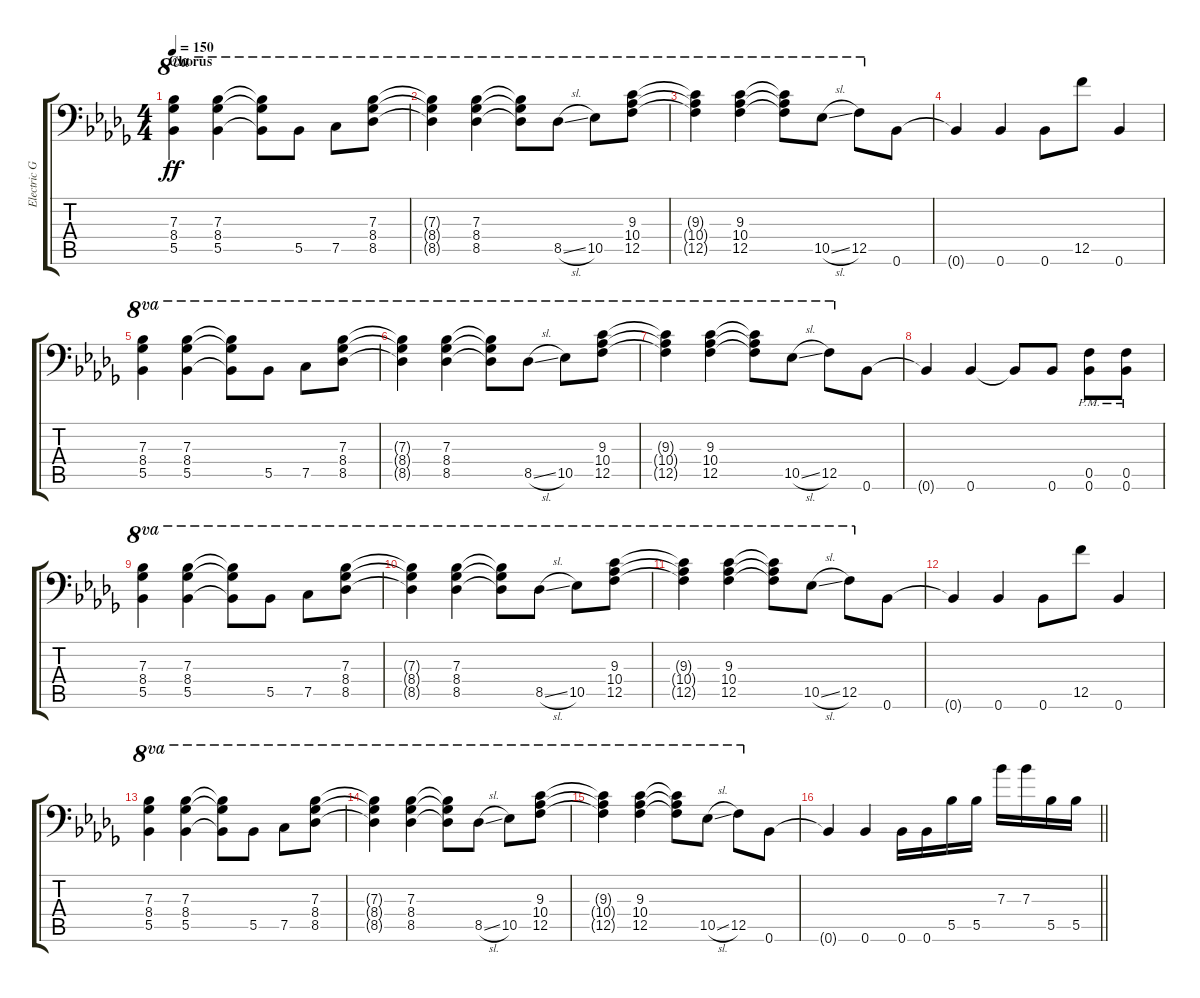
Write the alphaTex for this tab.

\track ("Electric Guitar 2" "Electric G") {instrument overdrivenguitar}
\staff {score tabs}
\tuning (C4 G3 Eb3 Bb2 F2 Bb1) {hide}
\ts (4 4)
\section ("" "Chorus")
\tempo 150
\clef f4
\ks bbminor
(7.3 8.4 5.5).4{ot 8va dy ff} (7.3 8.4 5.5).4{ot 8va} (7.3{t} 8.4{t} 5.5{t}).8{ot 8va} 5.5.8{ot 8va} 7.5.8{ot 8va} (7.3 8.4 8.5).8{ot 8va} |
(7.3{t} 8.4{t} 8.5{t}).4{ot 8va} (7.3 8.4 8.5).4{ot 8va} (7.3{t} 8.4{t} 8.5{t}).8{ot 8va} 8.5{sl}.8{ot 8va} 10.5.8{ot 8va} (9.3 10.4 12.5).8{ot 8va} |
(9.3{t} 10.4{t} 12.5{t}).4{ot 8va} (9.3 10.4 12.5).4{ot 8va} (9.3{t} 10.4{t} 12.5{t}).8{ot 8va} 10.5{sl}.8{ot 8va} 12.5.8{ot 8va} 0.6.8 |
0.6{t}.4 0.6.4 0.6.8 12.5.8 0.6.4 |
(7.3 8.4 5.5).4{ot 8va} (7.3 8.4 5.5).4{ot 8va} (7.3{t} 8.4{t} 5.5{t}).8{ot 8va} 5.5.8{ot 8va} 7.5.8{ot 8va} (7.3 8.4 8.5).8{ot 8va} |
(7.3{t} 8.4{t} 8.5{t}).4{ot 8va} (7.3 8.4 8.5).4{ot 8va} (7.3{t} 8.4{t} 8.5{t}).8{ot 8va} 8.5{sl}.8{ot 8va} 10.5.8{ot 8va} (9.3 10.4 12.5).8{ot 8va} |
(9.3{t} 10.4{t} 12.5{t}).4{ot 8va} (9.3 10.4 12.5).4{ot 8va} (9.3{t} 10.4{t} 12.5{t}).8{ot 8va} 10.5{sl}.8{ot 8va} 12.5.8{ot 8va} 0.6.8 |
0.6{t}.4 0.6.4 0.6{t}.8 0.6.8 (0.5{pm} 0.6{pm}).8 (0.5{pm} 0.6{pm}).8 |
(7.3 8.4 5.5).4{ot 8va} (7.3 8.4 5.5).4{ot 8va} (7.3{t} 8.4{t} 5.5{t}).8{ot 8va} 5.5.8{ot 8va} 7.5.8{ot 8va} (7.3 8.4 8.5).8{ot 8va} |
(7.3{t} 8.4{t} 8.5{t}).4{ot 8va} (7.3 8.4 8.5).4{ot 8va} (7.3{t} 8.4{t} 8.5{t}).8{ot 8va} 8.5{sl}.8{ot 8va} 10.5.8{ot 8va} (9.3 10.4 12.5).8{ot 8va} |
(9.3{t} 10.4{t} 12.5{t}).4{ot 8va} (9.3 10.4 12.5).4{ot 8va} (9.3{t} 10.4{t} 12.5{t}).8{ot 8va} 10.5{sl}.8{ot 8va} 12.5.8{ot 8va} 0.6.8 |
0.6{t}.4 0.6.4 0.6.8 12.5.8 0.6.4 |
(7.3 8.4 5.5).4{ot 8va} (7.3 8.4 5.5).4{ot 8va} (7.3{t} 8.4{t} 5.5{t}).8{ot 8va} 5.5.8{ot 8va} 7.5.8{ot 8va} (7.3 8.4 8.5).8{ot 8va} |
(7.3{t} 8.4{t} 8.5{t}).4{ot 8va} (7.3 8.4 8.5).4{ot 8va} (7.3{t} 8.4{t} 8.5{t}).8{ot 8va} 8.5{sl}.8{ot 8va} 10.5.8{ot 8va} (9.3 10.4 12.5).8{ot 8va} |
(9.3{t} 10.4{t} 12.5{t}).4{ot 8va} (9.3 10.4 12.5).4{ot 8va} (9.3{t} 10.4{t} 12.5{t}).8{ot 8va} 10.5{sl}.8{ot 8va} 12.5.8{ot 8va} 0.6.8 |
\barLineRight lightlight
0.6{t}.4 0.6.4 0.6.16 0.6.16 5.5.16 5.5.16 7.3.16 7.3.16 5.5.16 5.5.16
